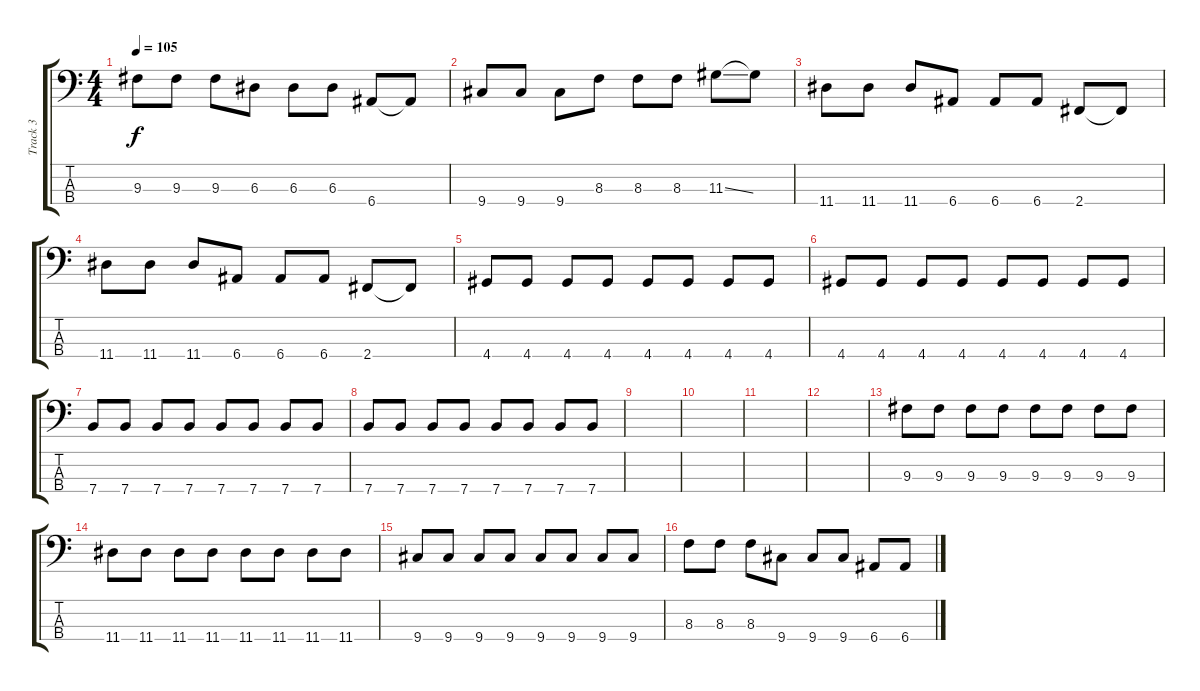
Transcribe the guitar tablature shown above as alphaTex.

\track ("Track 3" "Track 3") {instrument electricbassfinger}
\staff {score tabs}
\tuning (G2 D2 A1 E1) {hide}
\ts (4 4)
\tempo 105
\clef f4
\ks c
9.3.8{dy f} 9.3.8 9.3.8 6.3.8 6.3.8 6.3.8 6.4.8 6.4{t}.8 |
9.4.8 9.4.8 9.4.8 8.3.8 8.3.8 8.3.8 11.3{ss}.8 11.3{t}.8 |
11.4.8 11.4.8 11.4.8 6.4.8 6.4.8 6.4.8 2.4.8 2.4{t}.8 |
11.4.8 11.4.8 11.4.8 6.4.8 6.4.8 6.4.8 2.4.8 2.4{t}.8 |
4.4.8 4.4.8 4.4.8 4.4.8 4.4.8 4.4.8 4.4.8 4.4.8 |
4.4.8 4.4.8 4.4.8 4.4.8 4.4.8 4.4.8 4.4.8 4.4.8 |
7.4.8 7.4.8 7.4.8 7.4.8 7.4.8 7.4.8 7.4.8 7.4.8 |
7.4.8 7.4.8 7.4.8 7.4.8 7.4.8 7.4.8 7.4.8 7.4.8 |
|
|
|
|
9.3.8 9.3.8 9.3.8 9.3.8 9.3.8 9.3.8 9.3.8 9.3.8 |
11.4.8 11.4.8 11.4.8 11.4.8 11.4.8 11.4.8 11.4.8 11.4.8 |
9.4.8 9.4.8 9.4.8 9.4.8 9.4.8 9.4.8 9.4.8 9.4.8 |
8.3.8 8.3.8 8.3.8 9.4.8 9.4.8 9.4.8 6.4.8 6.4.8
